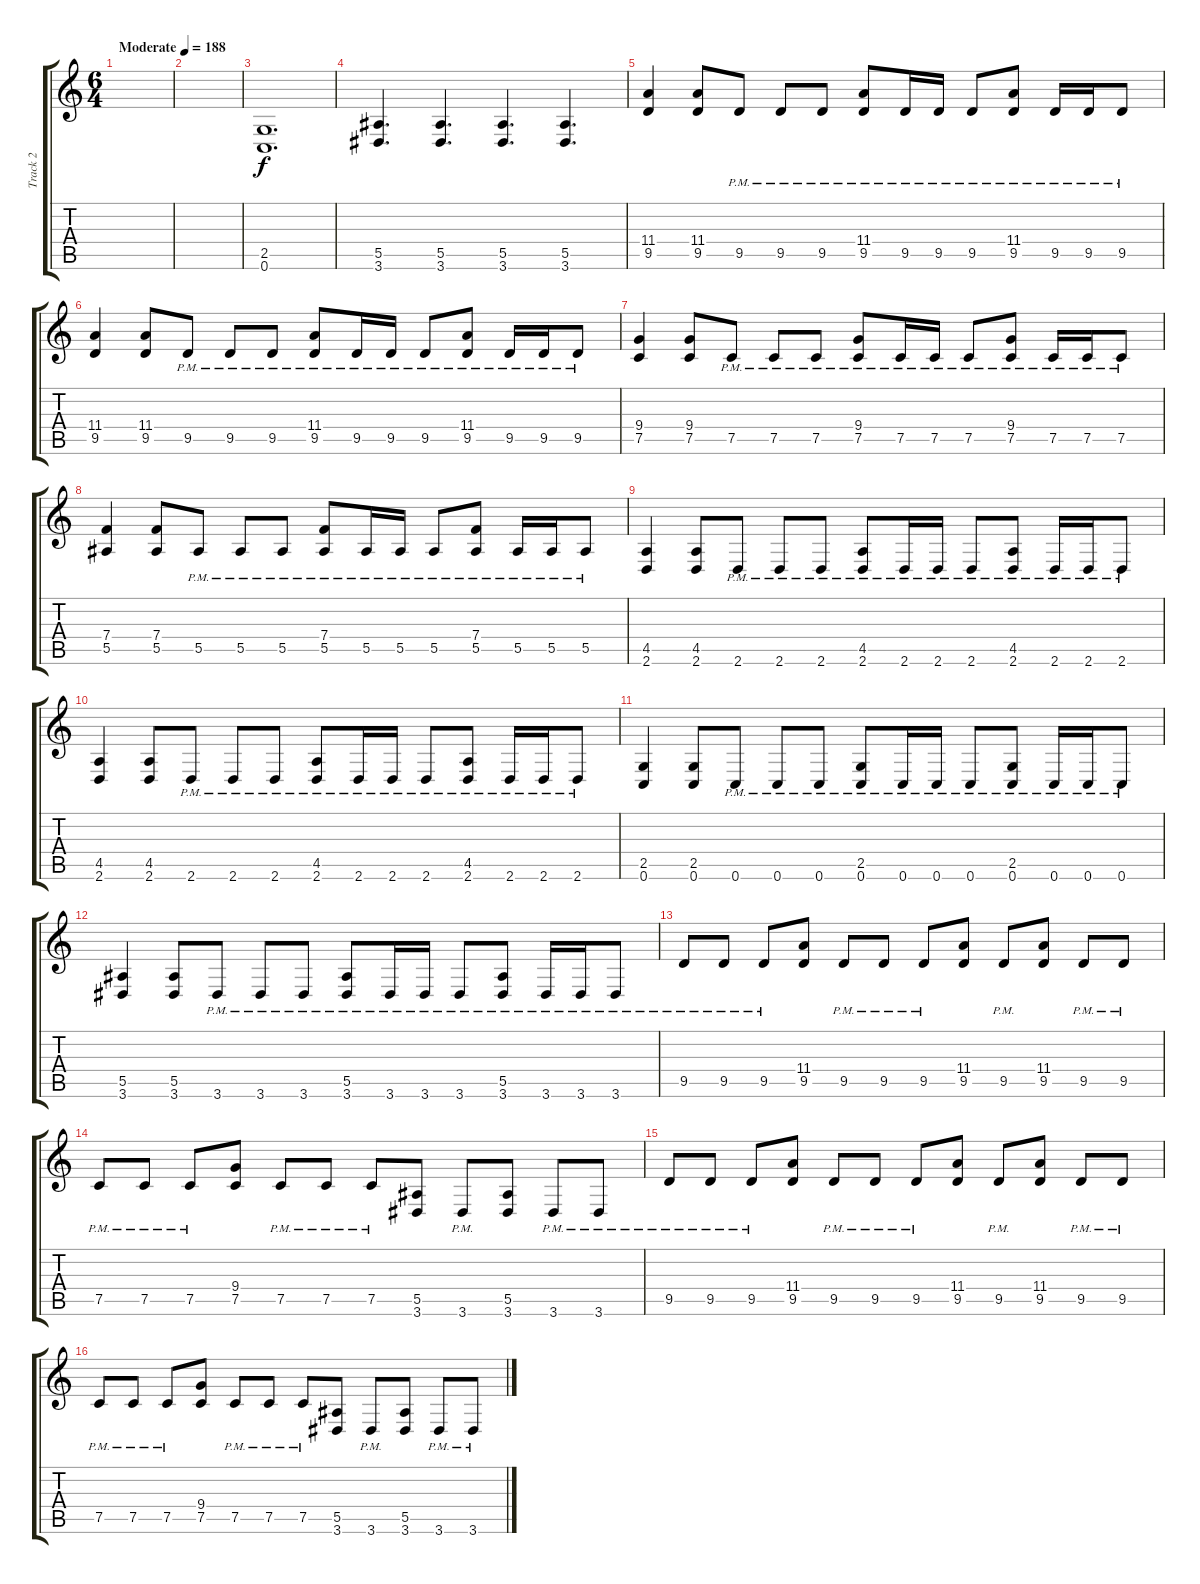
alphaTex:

\track ("Track 2" "Track 2") {instrument distortionguitar}
\staff {score tabs}
\tuning (C4 G3 Eb3 Bb2 F2 C2) {hide}
\ts (6 4)
\tempo (188 "Moderate")
\clef g2
\ks c
|
|
(2.5 0.6).1{d} |
(5.5 3.6).4{d} (5.5 3.6).4{d} (5.5 3.6).4{d} (5.5 3.6).4{d} |
(11.4 9.5).4 (11.4 9.5).8 9.5{pm}.8 9.5{pm}.8 9.5{pm}.8 (11.4{pm} 9.5{pm}).8 9.5{pm}.16 9.5{pm}.16 9.5{pm}.8 (11.4{pm} 9.5{pm}).8 9.5{pm}.16 9.5{pm}.16 9.5{pm}.8 |
(11.4 9.5).4 (11.4 9.5).8 9.5{pm}.8 9.5{pm}.8 9.5{pm}.8 (11.4{pm} 9.5{pm}).8 9.5{pm}.16 9.5{pm}.16 9.5{pm}.8 (11.4{pm} 9.5{pm}).8 9.5{pm}.16 9.5{pm}.16 9.5{pm}.8 |
(9.4 7.5).4 (9.4 7.5).8 7.5{pm}.8 7.5{pm}.8 7.5{pm}.8 (9.4{pm} 7.5{pm}).8 7.5{pm}.16 7.5{pm}.16 7.5{pm}.8 (9.4{pm} 7.5{pm}).8 7.5{pm}.16 7.5{pm}.16 7.5{pm}.8 |
(7.4 5.5).4 (7.4 5.5).8 5.5{pm}.8 5.5{pm}.8 5.5{pm}.8 (7.4{pm} 5.5{pm}).8 5.5{pm}.16 5.5{pm}.16 5.5{pm}.8 (7.4{pm} 5.5{pm}).8 5.5{pm}.16 5.5{pm}.16 5.5{pm}.8 |
(4.5 2.6).4 (4.5 2.6).8 2.6{pm}.8 2.6{pm}.8 2.6{pm}.8 (4.5{pm} 2.6{pm}).8 2.6{pm}.16 2.6{pm}.16 2.6{pm}.8 (4.5{pm} 2.6{pm}).8 2.6{pm}.16 2.6{pm}.16 2.6{pm}.8 |
(4.5 2.6).4 (4.5 2.6).8 2.6{pm}.8 2.6{pm}.8 2.6{pm}.8 (4.5{pm} 2.6{pm}).8 2.6{pm}.16 2.6{pm}.16 2.6{pm}.8 (4.5{pm} 2.6{pm}).8 2.6{pm}.16 2.6{pm}.16 2.6{pm}.8 |
(2.5 0.6).4 (2.5 0.6).8 0.6{pm}.8 0.6{pm}.8 0.6{pm}.8 (2.5{pm} 0.6{pm}).8 0.6{pm}.16 0.6{pm}.16 0.6{pm}.8 (2.5{pm} 0.6{pm}).8 0.6{pm}.16 0.6{pm}.16 0.6{pm}.8 |
(5.5 3.6).4 (5.5 3.6).8 3.6{pm}.8 3.6{pm}.8 3.6{pm}.8 (5.5{pm} 3.6{pm}).8 3.6{pm}.16 3.6{pm}.16 3.6{pm}.8 (5.5{pm} 3.6{pm}).8 3.6{pm}.16 3.6{pm}.16 3.6{pm}.8 |
9.5{pm}.8 9.5{pm}.8 9.5{pm}.8 (11.4 9.5).8 9.5{pm}.8 9.5{pm}.8 9.5{pm}.8 (11.4 9.5).8 9.5{pm}.8 (11.4 9.5).8 9.5{pm}.8 9.5{pm}.8 |
7.5{pm}.8 7.5{pm}.8 7.5{pm}.8 (9.4 7.5).8 7.5{pm}.8 7.5{pm}.8 7.5{pm}.8 (5.5 3.6).8 3.6{pm}.8 (5.5 3.6).8 3.6{pm}.8 3.6{pm}.8 |
9.5{pm}.8 9.5{pm}.8 9.5{pm}.8 (11.4 9.5).8 9.5{pm}.8 9.5{pm}.8 9.5{pm}.8 (11.4 9.5).8 9.5{pm}.8 (11.4 9.5).8 9.5{pm}.8 9.5{pm}.8 |
7.5{pm}.8 7.5{pm}.8 7.5{pm}.8 (9.4 7.5).8 7.5{pm}.8 7.5{pm}.8 7.5{pm}.8 (5.5 3.6).8 3.6{pm}.8 (5.5 3.6).8 3.6{pm}.8 3.6{pm}.8
